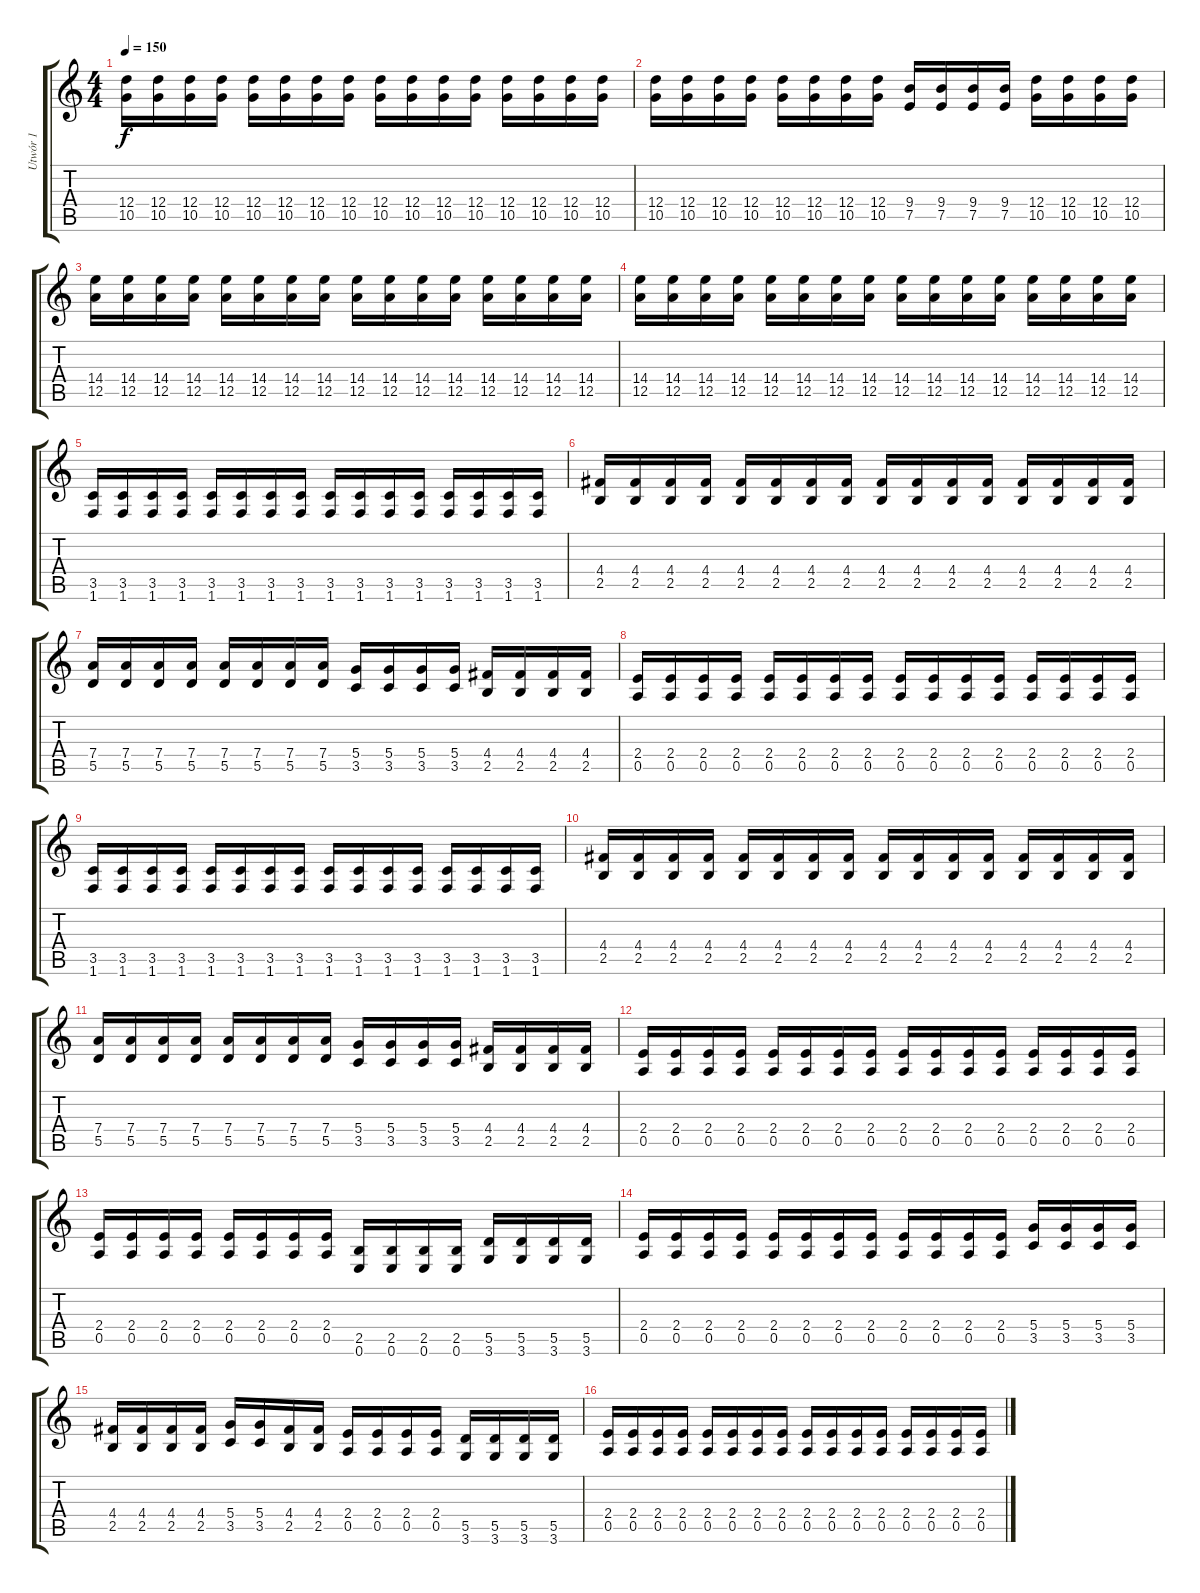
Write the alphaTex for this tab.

\track ("Utwór 1" "Utwór 1") {instrument distortionguitar}
\staff {score tabs}
\tuning (E4 B3 G3 D3 A2 E2) {hide}
\ts (4 4)
\tempo 150
\clef g2
\ks c
(12.4 10.5).16{dy f} (12.4 10.5).16 (12.4 10.5).16 (12.4 10.5).16 (12.4 10.5).16 (12.4 10.5).16 (12.4 10.5).16 (12.4 10.5).16 (12.4 10.5).16 (12.4 10.5).16 (12.4 10.5).16 (12.4 10.5).16 (12.4 10.5).16 (12.4 10.5).16 (12.4 10.5).16 (12.4 10.5).16 |
(12.4 10.5).16 (12.4 10.5).16 (12.4 10.5).16 (12.4 10.5).16 (12.4 10.5).16 (12.4 10.5).16 (12.4 10.5).16 (12.4 10.5).16 (9.4 7.5).16 (9.4 7.5).16 (9.4 7.5).16 (9.4 7.5).16 (12.4 10.5).16 (12.4 10.5).16 (12.4 10.5).16 (12.4 10.5).16 |
(14.4 12.5).16 (14.4 12.5).16 (14.4 12.5).16 (14.4 12.5).16 (14.4 12.5).16 (14.4 12.5).16 (14.4 12.5).16 (14.4 12.5).16 (14.4 12.5).16 (14.4 12.5).16 (14.4 12.5).16 (14.4 12.5).16 (14.4 12.5).16 (14.4 12.5).16 (14.4 12.5).16 (14.4 12.5).16 |
(14.4 12.5).16 (14.4 12.5).16 (14.4 12.5).16 (14.4 12.5).16 (14.4 12.5).16 (14.4 12.5).16 (14.4 12.5).16 (14.4 12.5).16 (14.4 12.5).16 (14.4 12.5).16 (14.4 12.5).16 (14.4 12.5).16 (14.4 12.5).16 (14.4 12.5).16 (14.4 12.5).16 (14.4 12.5).16 |
(3.5 1.6).16 (3.5 1.6).16 (3.5 1.6).16 (3.5 1.6).16 (3.5 1.6).16 (3.5 1.6).16 (3.5 1.6).16 (3.5 1.6).16 (3.5 1.6).16 (3.5 1.6).16 (3.5 1.6).16 (3.5 1.6).16 (3.5 1.6).16 (3.5 1.6).16 (3.5 1.6).16 (3.5 1.6).16 |
(4.4 2.5).16 (4.4 2.5).16 (4.4 2.5).16 (4.4 2.5).16 (4.4 2.5).16 (4.4 2.5).16 (4.4 2.5).16 (4.4 2.5).16 (4.4 2.5).16 (4.4 2.5).16 (4.4 2.5).16 (4.4 2.5).16 (4.4 2.5).16 (4.4 2.5).16 (4.4 2.5).16 (4.4 2.5).16 |
(7.4 5.5).16 (7.4 5.5).16 (7.4 5.5).16 (7.4 5.5).16 (7.4 5.5).16 (7.4 5.5).16 (7.4 5.5).16 (7.4 5.5).16 (5.4 3.5).16 (5.4 3.5).16 (5.4 3.5).16 (5.4 3.5).16 (4.4 2.5).16 (4.4 2.5).16 (4.4 2.5).16 (4.4 2.5).16 |
(2.4 0.5).16 (2.4 0.5).16 (2.4 0.5).16 (2.4 0.5).16 (2.4 0.5).16 (2.4 0.5).16 (2.4 0.5).16 (2.4 0.5).16 (2.4 0.5).16 (2.4 0.5).16 (2.4 0.5).16 (2.4 0.5).16 (2.4 0.5).16 (2.4 0.5).16 (2.4 0.5).16 (2.4 0.5).16 |
(3.5 1.6).16 (3.5 1.6).16 (3.5 1.6).16 (3.5 1.6).16 (3.5 1.6).16 (3.5 1.6).16 (3.5 1.6).16 (3.5 1.6).16 (3.5 1.6).16 (3.5 1.6).16 (3.5 1.6).16 (3.5 1.6).16 (3.5 1.6).16 (3.5 1.6).16 (3.5 1.6).16 (3.5 1.6).16 |
(4.4 2.5).16 (4.4 2.5).16 (4.4 2.5).16 (4.4 2.5).16 (4.4 2.5).16 (4.4 2.5).16 (4.4 2.5).16 (4.4 2.5).16 (4.4 2.5).16 (4.4 2.5).16 (4.4 2.5).16 (4.4 2.5).16 (4.4 2.5).16 (4.4 2.5).16 (4.4 2.5).16 (4.4 2.5).16 |
(7.4 5.5).16 (7.4 5.5).16 (7.4 5.5).16 (7.4 5.5).16 (7.4 5.5).16 (7.4 5.5).16 (7.4 5.5).16 (7.4 5.5).16 (5.4 3.5).16 (5.4 3.5).16 (5.4 3.5).16 (5.4 3.5).16 (4.4 2.5).16 (4.4 2.5).16 (4.4 2.5).16 (4.4 2.5).16 |
(2.4 0.5).16 (2.4 0.5).16 (2.4 0.5).16 (2.4 0.5).16 (2.4 0.5).16 (2.4 0.5).16 (2.4 0.5).16 (2.4 0.5).16 (2.4 0.5).16 (2.4 0.5).16 (2.4 0.5).16 (2.4 0.5).16 (2.4 0.5).16 (2.4 0.5).16 (2.4 0.5).16 (2.4 0.5).16 |
(2.4 0.5).16 (2.4 0.5).16 (2.4 0.5).16 (2.4 0.5).16 (2.4 0.5).16 (2.4 0.5).16 (2.4 0.5).16 (2.4 0.5).16 (2.5 0.6).16 (2.5 0.6).16 (2.5 0.6).16 (2.5 0.6).16 (5.5 3.6).16 (5.5 3.6).16 (5.5 3.6).16 (5.5 3.6).16 |
(2.4 0.5).16 (2.4 0.5).16 (2.4 0.5).16 (2.4 0.5).16 (2.4 0.5).16 (2.4 0.5).16 (2.4 0.5).16 (2.4 0.5).16 (2.4 0.5).16 (2.4 0.5).16 (2.4 0.5).16 (2.4 0.5).16 (5.4 3.5).16 (5.4 3.5).16 (5.4 3.5).16 (5.4 3.5).16 |
(4.4 2.5).16 (4.4 2.5).16 (4.4 2.5).16 (4.4 2.5).16 (5.4 3.5).16 (5.4 3.5).16 (4.4 2.5).16 (4.4 2.5).16 (2.4 0.5).16 (2.4 0.5).16 (2.4 0.5).16 (2.4 0.5).16 (5.5 3.6).16 (5.5 3.6).16 (5.5 3.6).16 (5.5 3.6).16 |
(2.4 0.5).16 (2.4 0.5).16 (2.4 0.5).16 (2.4 0.5).16 (2.4 0.5).16 (2.4 0.5).16 (2.4 0.5).16 (2.4 0.5).16 (2.4 0.5).16 (2.4 0.5).16 (2.4 0.5).16 (2.4 0.5).16 (2.4 0.5).16 (2.4 0.5).16 (2.4 0.5).16 (2.4 0.5).16
